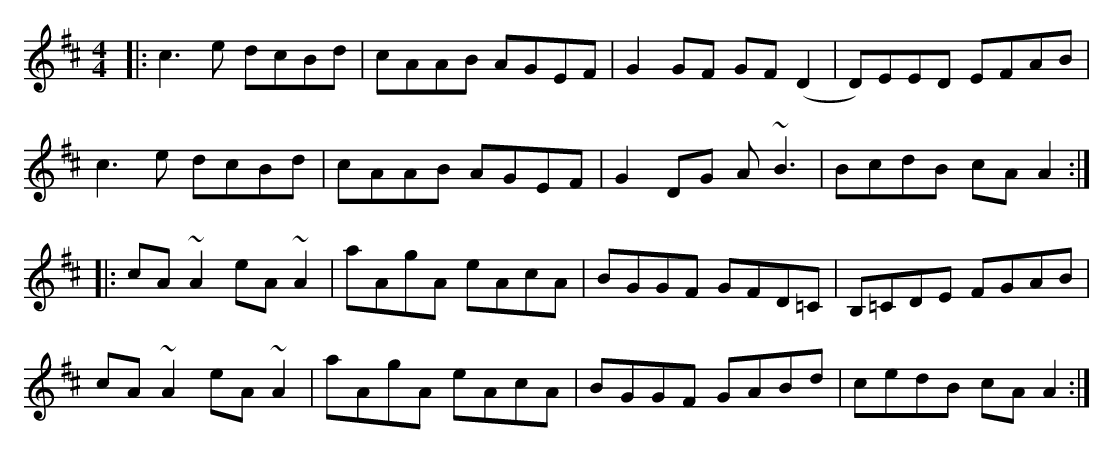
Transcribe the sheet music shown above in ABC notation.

X:1
M:4/4
K:Amix
|:c3e dcBd|cAAB AGEF|G2GF GF(D2|D)EED EFAB|
c3e dcBd|cAAB AGEF|G2DG A~B3|BcdB cAA2:|
|:cA~A2 eA~A2|aAgA eAcA|BGGF GFD=C|B,=CDE FGAB|
cA~A2 eA~A2|aAgA eAcA|BGGF GABd|cedB cAA2:|
